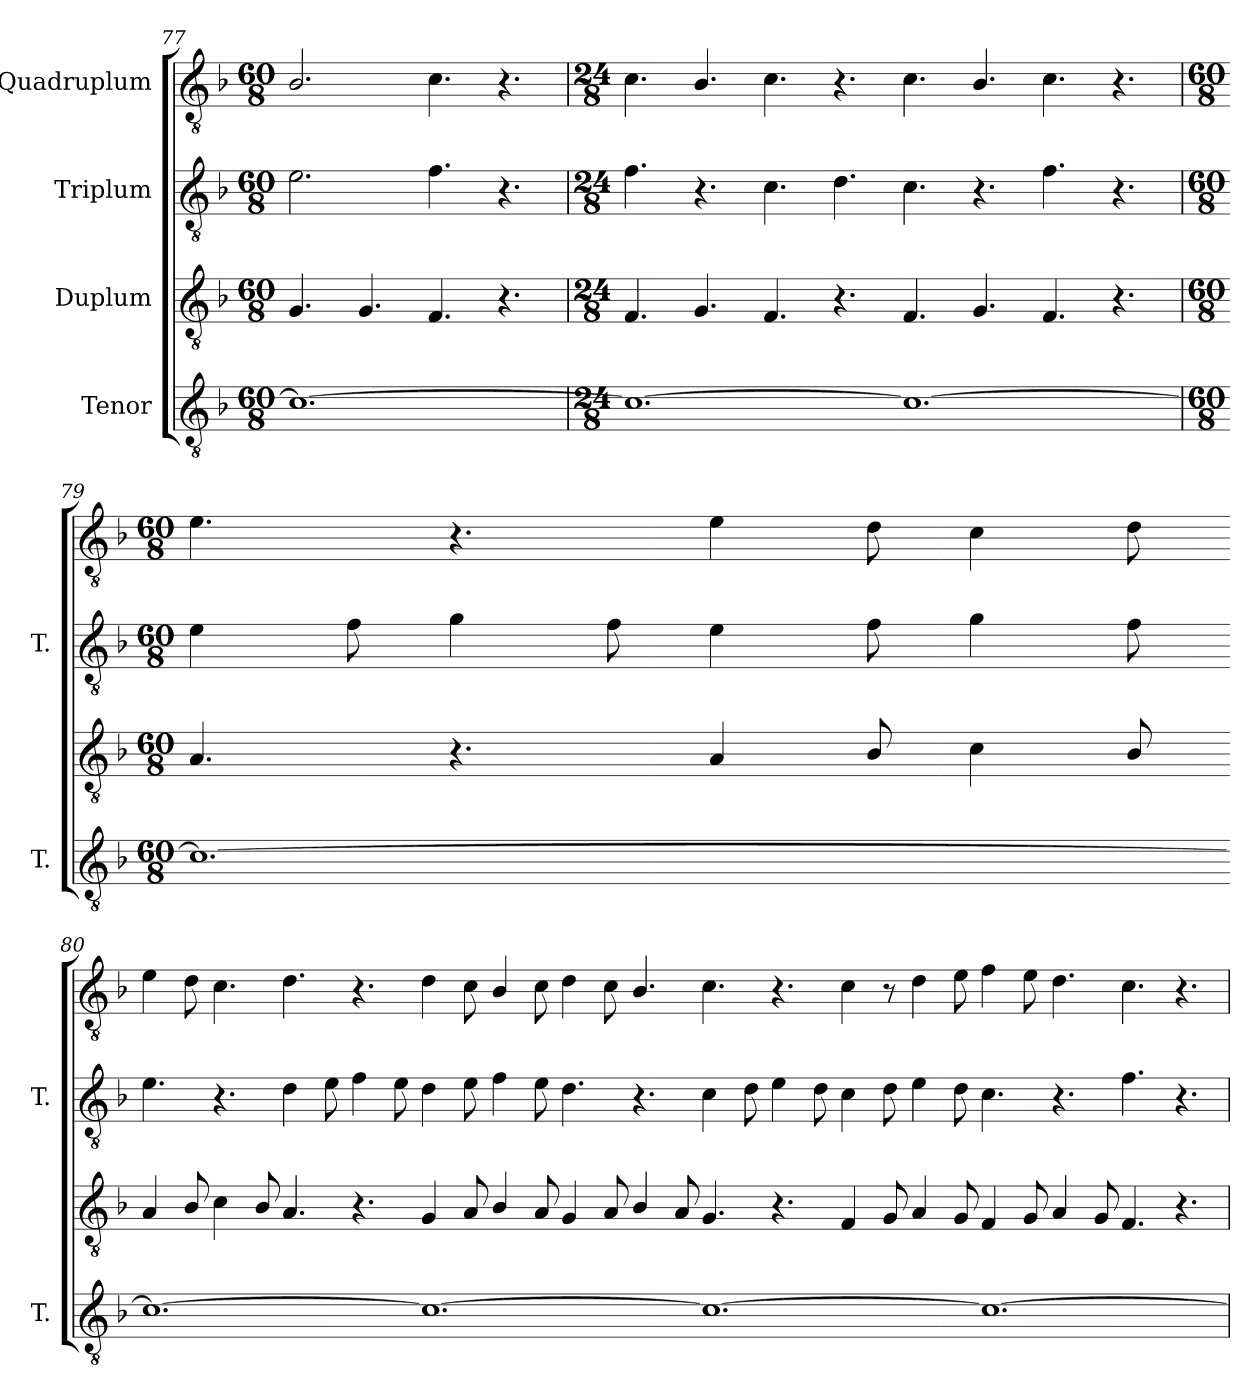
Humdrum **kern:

**kern	**kern	**kern	**kern
*part4	*part3	*part2	*part1
*staff4	*staff3	*staff2	*staff1
*I"Tenor	*I"Duplum	*I"Triplum	*I"Quadruplum
*I'T.	*	*I'T.	*
!!LO:PB:g=z
*clefGv2	*clefGv2	*clefGv2	*clefGv2
*ITrd7c12	*ITrd7c12	*ITrd7c12	*ITrd7c12
*k[b-]	*k[b-]	*k[b-]	*k[b-]
*F:	*F:	*F:	*F:
*M60/8	*M60/8	*M60/8	*M60/8
=77	=77	=77	=77
1.Ci_	4.GGi/	2.Ei\	2.BB-i/
.	4.GGi/	.	.
.	4.FFi/	4.Fi\	4.Ci\
.	4.r	4.r	4.r
=78	=78	=78	=78
*M24/8	*M24/8	*M24/8	*M24/8
1.Ci_	4.FFi/	4.Fi\	4.Ci\
.	4.GGi/	4.r	4.BB-i/
.	4.FFi/	4.Ci\	4.Ci\
.	4.r	4.Di\	4.r
1.Ci_	4.FFi/	4.Ci\	4.Ci\
.	4.GGi/	4.r	4.BB-i/
.	4.FFi/	4.Fi\	4.Ci\
.	4.r	4.r	4.r
=79	=79	=79	=79
*M60/8	*M60/8	*M60/8	*M60/8
1.Ci_	4.AAi/	4Ei\	4.Ei\
.	.	8Fi\	.
.	4.r	4Gi\	4.r
.	.	8Fi\	.
.	4AAi/	4Ei\	4Ei\
.	8BB-i/	8Fi\	8Di\
.	4Ci\	4Gi\	4Ci\
.	8BB-i/	8Fi\	8Di\
!!LO:LB:g=z
=80-	=80-	=80-	=80-
1.Ci_	4AAi/	4.Ei\	4Ei\
.	8BB-i/	.	8Di\
.	4Ci\	4.r	4.Ci\
.	8BB-i/	.	.
.	4.AAi/	4Di\	4.Di\
.	.	8Ei\	.
.	4.r	4Fi\	4.r
.	.	8Ei\	.
1.Ci_	4GGi/	4Di\	4Di\
.	8AAi/	8Ei\	8Ci\
.	4BB-i/	4Fi\	4BB-i/
.	8AAi/	8Ei\	8Ci\
.	4GGi/	4.Di\	4Di\
.	8AAi/	.	8Ci\
.	4BB-i/	4.r	4.BB-i/
.	8AAi/	.	.
1.Ci_	4.GGi/	4Ci\	4.Ci\
.	.	8Di\	.
.	4.r	4Ei\	4.r
.	.	8Di\	.
.	4FFi/	4Ci\	4Ci\
.	8GGi/	8Di\	8r
.	4AAi/	4Ei\	4Di\
.	8GGi/	8Di\	8Ei\
1.Ci_	4FFi/	4.Ci\	4Fi\
.	8GGi/	.	8Ei\
.	4AAi/	4.r	4.Di\
.	8GGi/	.	.
.	4.FFi/	4.Fi\	4.Ci\
.	4.r	4.r	4.r
=	=	=	=
*-	*-	*-	*-
